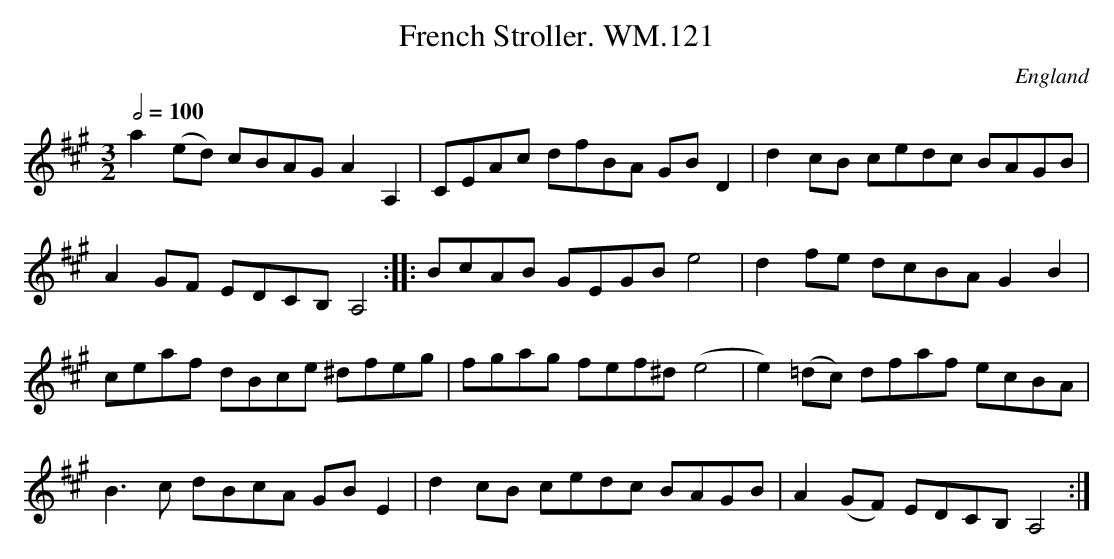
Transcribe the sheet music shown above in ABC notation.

X:1
T:French Stroller. WM.121
L:1/8
M:3/2
O:England
Q:1/2=100
K:A
a2(ed) cBAGA2A,2|CEAc dfBA GBD2|d2cB cedc BAGB|!
A2GF EDCB, A,4:|\
|:BcAB GEGBe4|d2fe dcBAG2B2|!
ceaf dBce ^dfeg|fgag fef^d(e4|\
e2)(=dc) dfaf ecBA|!
B3c dBcA GBE2|d2cB cedc BAGB|A2(GF) EDCB,A,4:|
